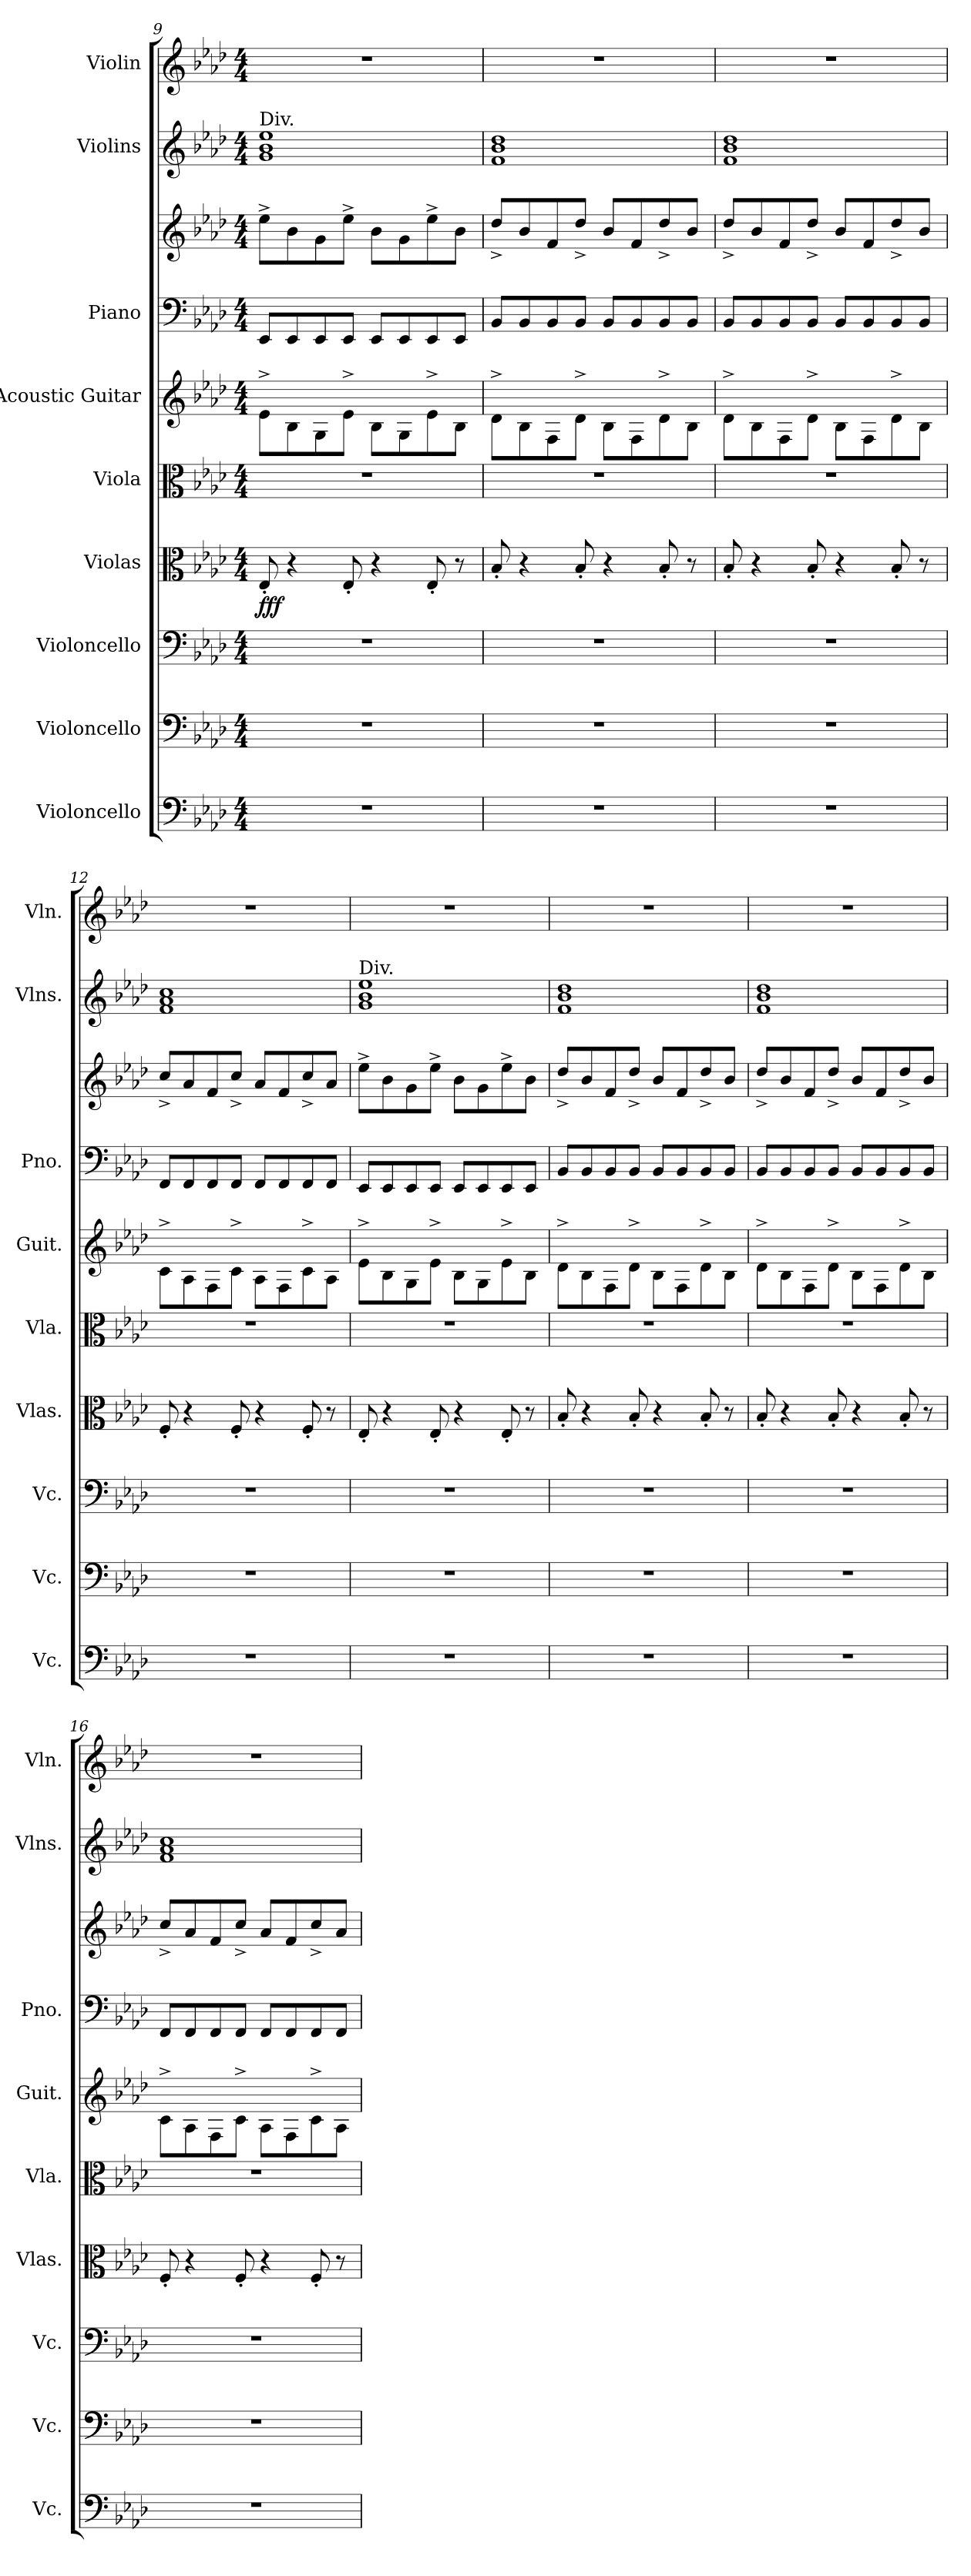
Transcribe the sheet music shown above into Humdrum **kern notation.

**kern	**kern	**kern	**kern	**dynam	**kern	**kern	**kern	**kern	**kern	**kern
*part9	*part8	*part7	*part6	*part6	*part5	*part4	*part3	*part3	*part2	*part1
*staff10	*staff9	*staff8	*staff7	*staff7	*staff6	*staff5	*staff4	*staff3	*staff2	*staff1
*I"Violoncello	*I"Violoncello	*I"Violoncello	*I"Violas	*	*I"Viola	*I"Acoustic Guitar	*I"Piano	*	*I"Violins	*I"Violin
*I'Vc.	*I'Vc.	*I'Vc.	*I'Vlas.	*	*I'Vla.	*I'Guit.	*I'Pno.	*	*I'Vlns.	*I'Vln.
!!LO:PB:g=z
*clefF4	*clefF4	*clefF4	*clefC3	*	*clefC3	*	*clefF4	*clefG2	*clefG2	*clefG2
*k[b-e-a-d-]	*k[b-e-a-d-]	*k[b-e-a-d-]	*k[b-e-a-d-]	*	*k[b-e-a-d-]	*k[b-e-a-d-]	*k[b-e-a-d-]	*k[b-e-a-d-]	*k[b-e-a-d-]	*k[b-e-a-d-]
*M4/4	*M4/4	*M4/4	*M4/4	*	*M4/4	*M4/4	*M4/4	*M4/4	*M4/4	*M4/4
=9	=9	=9	=9	=9	=9	=9	=9	=9	=9	=9
!	!	!	!	!	!	!	!	!	!LO:TX:a:t=Div.	!
!	!	!	!	!LO:DY:b	!	!	!	!	!	!
1r	1r	1r	8E-'/	fff	1r	8e-^\L	8EE-/L	8ee-^\L	1g 1b- 1ee-	1r
.	.	.	4r	.	.	8B-\	8EE-/	8b-\	.	.
.	.	.	.	.	.	8G\	8EE-/	8g\	.	.
.	.	.	8E-'/	.	.	8e-^\J	8EE-/J	8ee-^\J	.	.
.	.	.	4r	.	.	8B-\L	8EE-/L	8b-\L	.	.
.	.	.	.	.	.	8G\	8EE-/	8g\	.	.
.	.	.	8E-'/	.	.	8e-^\	8EE-/	8ee-^\	.	.
.	.	.	8r	.	.	8B-\J	8EE-/J	8b-\J	.	.
=10	=10	=10	=10	=10	=10	=10	=10	=10	=10	=10
1r	1r	1r	8B-'/	.	1r	8d-^\L	8BB-/L	8dd-^/L	1f 1b- 1dd-	1r
.	.	.	4r	.	.	8B-\	8BB-/	8b-/	.	.
.	.	.	.	.	.	8F\	8BB-/	8f/	.	.
.	.	.	8B-'/	.	.	8d-^\J	8BB-/J	8dd-^/J	.	.
.	.	.	4r	.	.	8B-\L	8BB-/L	8b-/L	.	.
.	.	.	.	.	.	8F\	8BB-/	8f/	.	.
.	.	.	8B-'/	.	.	8d-^\	8BB-/	8dd-^/	.	.
.	.	.	8r	.	.	8B-\J	8BB-/J	8b-/J	.	.
=11	=11	=11	=11	=11	=11	=11	=11	=11	=11	=11
1r	1r	1r	8B-'/	.	1r	8d-^\L	8BB-/L	8dd-^/L	1f 1b- 1dd-	1r
.	.	.	4r	.	.	8B-\	8BB-/	8b-/	.	.
.	.	.	.	.	.	8F\	8BB-/	8f/	.	.
.	.	.	8B-'/	.	.	8d-^\J	8BB-/J	8dd-^/J	.	.
.	.	.	4r	.	.	8B-\L	8BB-/L	8b-/L	.	.
.	.	.	.	.	.	8F\	8BB-/	8f/	.	.
.	.	.	8B-'/	.	.	8d-^\	8BB-/	8dd-^/	.	.
.	.	.	8r	.	.	8B-\J	8BB-/J	8b-/J	.	.
=12	=12	=12	=12	=12	=12	=12	=12	=12	=12	=12
1r	1r	1r	8F'/	.	1r	8c^\L	8FF/L	8cc^/L	1f 1a- 1cc	1r
.	.	.	4r	.	.	8A-\	8FF/	8a-/	.	.
.	.	.	.	.	.	8F\	8FF/	8f/	.	.
.	.	.	8F'/	.	.	8c^\J	8FF/J	8cc^/J	.	.
.	.	.	4r	.	.	8A-\L	8FF/L	8a-/L	.	.
.	.	.	.	.	.	8F\	8FF/	8f/	.	.
.	.	.	8F'/	.	.	8c^\	8FF/	8cc^/	.	.
.	.	.	8r	.	.	8A-\J	8FF/J	8a-/J	.	.
!!LO:PB:g=z
=13	=13	=13	=13	=13	=13	=13	=13	=13	=13	=13
!	!	!	!	!	!	!	!	!	!LO:TX:a:t=Div.	!
1r	1r	1r	8E-'/	.	1r	8e-^\L	8EE-/L	8ee-^\L	1g 1b- 1ee-	1r
.	.	.	4r	.	.	8B-\	8EE-/	8b-\	.	.
.	.	.	.	.	.	8G\	8EE-/	8g\	.	.
.	.	.	8E-'/	.	.	8e-^\J	8EE-/J	8ee-^\J	.	.
.	.	.	4r	.	.	8B-\L	8EE-/L	8b-\L	.	.
.	.	.	.	.	.	8G\	8EE-/	8g\	.	.
.	.	.	8E-'/	.	.	8e-^\	8EE-/	8ee-^\	.	.
.	.	.	8r	.	.	8B-\J	8EE-/J	8b-\J	.	.
=14	=14	=14	=14	=14	=14	=14	=14	=14	=14	=14
1r	1r	1r	8B-'/	.	1r	8d-^\L	8BB-/L	8dd-^/L	1f 1b- 1dd-	1r
.	.	.	4r	.	.	8B-\	8BB-/	8b-/	.	.
.	.	.	.	.	.	8F\	8BB-/	8f/	.	.
.	.	.	8B-'/	.	.	8d-^\J	8BB-/J	8dd-^/J	.	.
.	.	.	4r	.	.	8B-\L	8BB-/L	8b-/L	.	.
.	.	.	.	.	.	8F\	8BB-/	8f/	.	.
.	.	.	8B-'/	.	.	8d-^\	8BB-/	8dd-^/	.	.
.	.	.	8r	.	.	8B-\J	8BB-/J	8b-/J	.	.
=15	=15	=15	=15	=15	=15	=15	=15	=15	=15	=15
1r	1r	1r	8B-'/	.	1r	8d-^\L	8BB-/L	8dd-^/L	1f 1b- 1dd-	1r
.	.	.	4r	.	.	8B-\	8BB-/	8b-/	.	.
.	.	.	.	.	.	8F\	8BB-/	8f/	.	.
.	.	.	8B-'/	.	.	8d-^\J	8BB-/J	8dd-^/J	.	.
.	.	.	4r	.	.	8B-\L	8BB-/L	8b-/L	.	.
.	.	.	.	.	.	8F\	8BB-/	8f/	.	.
.	.	.	8B-'/	.	.	8d-^\	8BB-/	8dd-^/	.	.
.	.	.	8r	.	.	8B-\J	8BB-/J	8b-/J	.	.
=16	=16	=16	=16	=16	=16	=16	=16	=16	=16	=16
1r	1r	1r	8F'/	.	1r	8c^\L	8FF/L	8cc^/L	1f 1a- 1cc	1r
.	.	.	4r	.	.	8A-\	8FF/	8a-/	.	.
.	.	.	.	.	.	8F\	8FF/	8f/	.	.
.	.	.	8F'/	.	.	8c^\J	8FF/J	8cc^/J	.	.
.	.	.	4r	.	.	8A-\L	8FF/L	8a-/L	.	.
.	.	.	.	.	.	8F\	8FF/	8f/	.	.
.	.	.	8F'/	.	.	8c^\	8FF/	8cc^/	.	.
.	.	.	8r	.	.	8A-\J	8FF/J	8a-/J	.	.
=	=	=	=	=	=	=	=	=	=	=
*-	*-	*-	*-	*-	*-	*-	*-	*-	*-	*-
